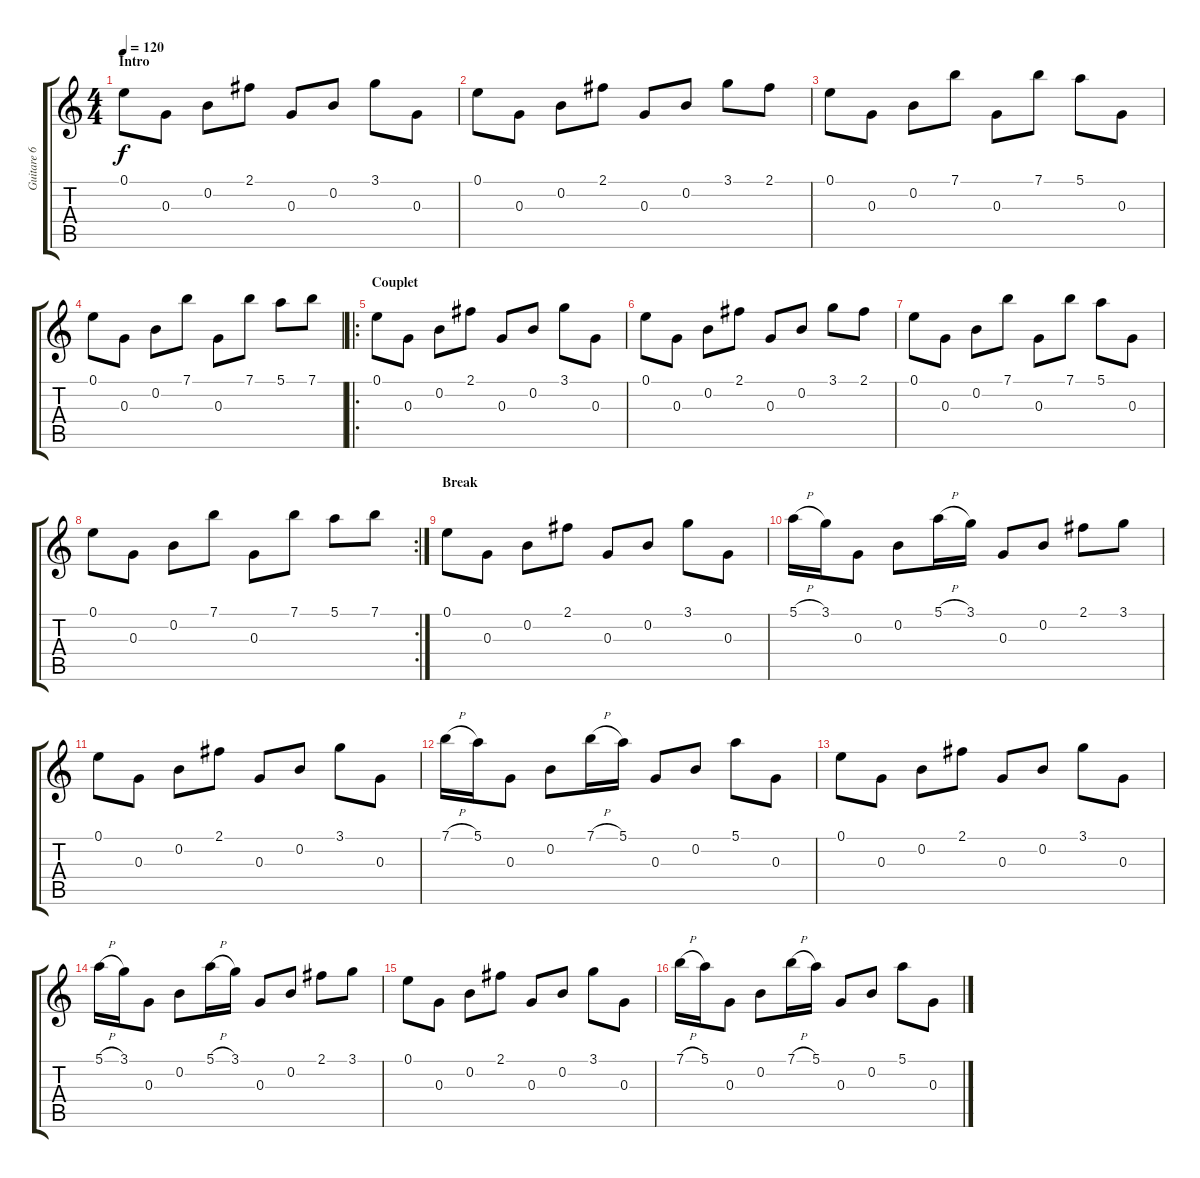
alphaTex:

\track ("Guitare 6 cordes E3" "Guitare 6 ") {instrument guitarharmonics}
\staff {score tabs}
\tuning (E4 B3 G3 D3 A2 E2) {hide}
\ts (4 4)
\section ("" "Intro")
\tempo 120
\clef g2
\ks c
0.1.8{dy f instrument guitarharmonics} 0.3.8 0.2.8 2.1.8 0.3.8 0.2.8 3.1.8 0.3.8 |
0.1.8 0.3.8 0.2.8 2.1.8 0.3.8 0.2.8 3.1.8 2.1.8 |
0.1.8 0.3.8 0.2.8 7.1.8 0.3.8 7.1.8 5.1.8 0.3.8 |
0.1.8 0.3.8 0.2.8 7.1.8 0.3.8 7.1.8 5.1.8 7.1.8 |
\ro
\section ("" "Couplet")
0.1.8 0.3.8 0.2.8 2.1.8 0.3.8 0.2.8 3.1.8 0.3.8 |
0.1.8 0.3.8 0.2.8 2.1.8 0.3.8 0.2.8 3.1.8 2.1.8 |
0.1.8 0.3.8 0.2.8 7.1.8 0.3.8 7.1.8 5.1.8 0.3.8 |
\rc 2
0.1.8 0.3.8 0.2.8 7.1.8 0.3.8 7.1.8 5.1.8 7.1.8 |
\section ("" "Break")
0.1.8 0.3.8 0.2.8 2.1.8 0.3.8 0.2.8 3.1.8 0.3.8 |
5.1{h}.16 3.1.16 0.3.8 0.2.8 5.1{h}.16 3.1.16 0.3.8 0.2.8 2.1.8 3.1.8 |
0.1.8 0.3.8 0.2.8 2.1.8 0.3.8 0.2.8 3.1.8 0.3.8 |
7.1{h}.16 5.1.16 0.3.8 0.2.8 7.1{h}.16 5.1.16 0.3.8 0.2.8 5.1.8 0.3.8 |
0.1.8 0.3.8 0.2.8 2.1.8 0.3.8 0.2.8 3.1.8 0.3.8 |
5.1{h}.16 3.1.16 0.3.8 0.2.8 5.1{h}.16 3.1.16 0.3.8 0.2.8 2.1.8 3.1.8 |
0.1.8 0.3.8 0.2.8 2.1.8 0.3.8 0.2.8 3.1.8 0.3.8 |
7.1{h}.16 5.1.16 0.3.8 0.2.8 7.1{h}.16 5.1.16 0.3.8 0.2.8 5.1.8 0.3.8
